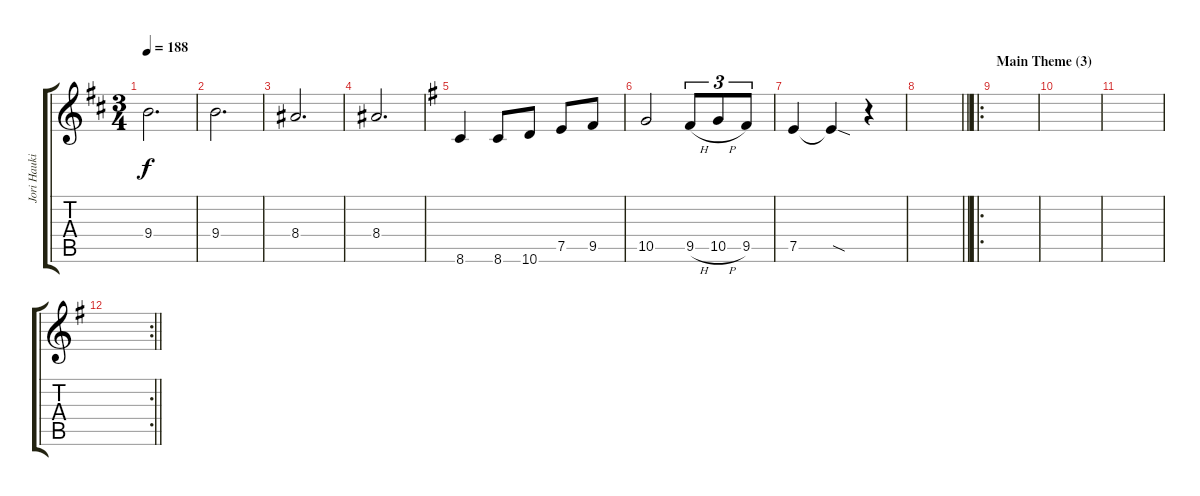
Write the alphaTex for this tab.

\track ("Jori Haukio (guitar)" "Jori Hauki") {instrument distortionguitar}
\staff {score tabs}
\tuning (E4 B3 G3 D3 A2 E2) {hide}
\ts (3 4)
\tempo 188
\clef g2
\ks bminor
9.4.2{d dy f} |
9.4.2{d} |
8.4.2{d} |
8.4.2{d} |
\ks eminor
8.6.4 8.6.8 10.6.8 7.5.8 9.5.8 |
10.5.2 9.5{h}.8{tu (3 2)} 10.5{h}.8{tu (3 2)} 9.5.8{tu (3 2)} |
7.5.4 7.5{sod t}.4 r.4 |
\barLineRight lightlight
|
\ro
\section ("" "Main Theme (3)")
|
|
|
\rc 2
\barLineRight lightlight
